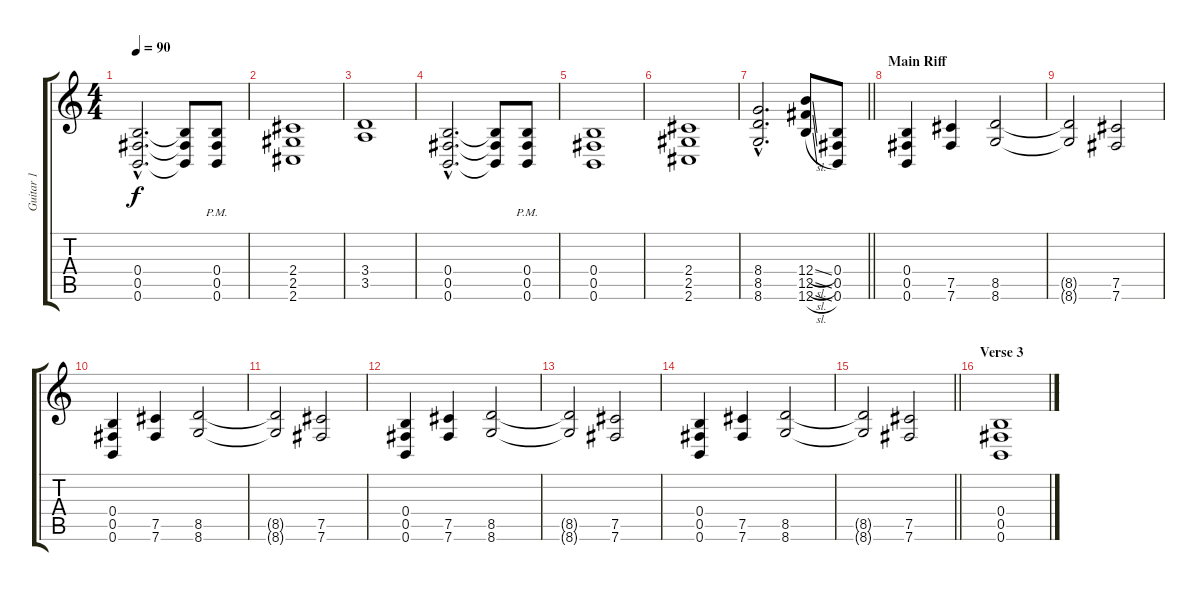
\track ("Guitar 1" "Guitar 1") {instrument distortionguitar}
\staff {score tabs}
\tuning (Db4 Ab3 E3 B2 Gb2 B1) {hide}
\ts (4 4)
\tempo 90
\clef g2
\ks c
(0.4{hac} 0.5{hac} 0.6{hac}).2{d dy f} (0.4{t} 0.5{t} 0.6{t}).8 (0.4{pm} 0.5{pm} 0.6{pm}).8 |
(2.4 2.5 2.6).1 |
(3.4 3.5).1 |
(0.4{hac} 0.5{hac} 0.6{hac}).2{d} (0.4{t} 0.5{t} 0.6{t}).8 (0.4{pm} 0.5{pm} 0.6{pm}).8 |
(0.4 0.5 0.6).1 |
(2.4 2.5 2.6).1 |
\barLineRight lightlight
(8.4{hac} 8.5{hac} 8.6{hac}).2{d} (12.4{sl} 12.5{sl} 12.6{sl}).8 (0.4 0.5 0.6).8 |
\section ("" "Main Riff")
(0.4 0.5 0.6).4 (7.5 7.6).4 (8.5 8.6).2 |
(8.5{t} 8.6{t}).2 (7.5 7.6).2 |
(0.4 0.5 0.6).4 (7.5 7.6).4 (8.5 8.6).2 |
(8.5{t} 8.6{t}).2 (7.5 7.6).2 |
(0.4 0.5 0.6).4 (7.5 7.6).4 (8.5 8.6).2 |
(8.5{t} 8.6{t}).2 (7.5 7.6).2 |
(0.4 0.5 0.6).4 (7.5 7.6).4 (8.5 8.6).2 |
\barLineRight lightlight
(8.5{t} 8.6{t}).2 (7.5 7.6).2 |
\section ("" "Verse 3")
(0.4 0.5 0.6).1
